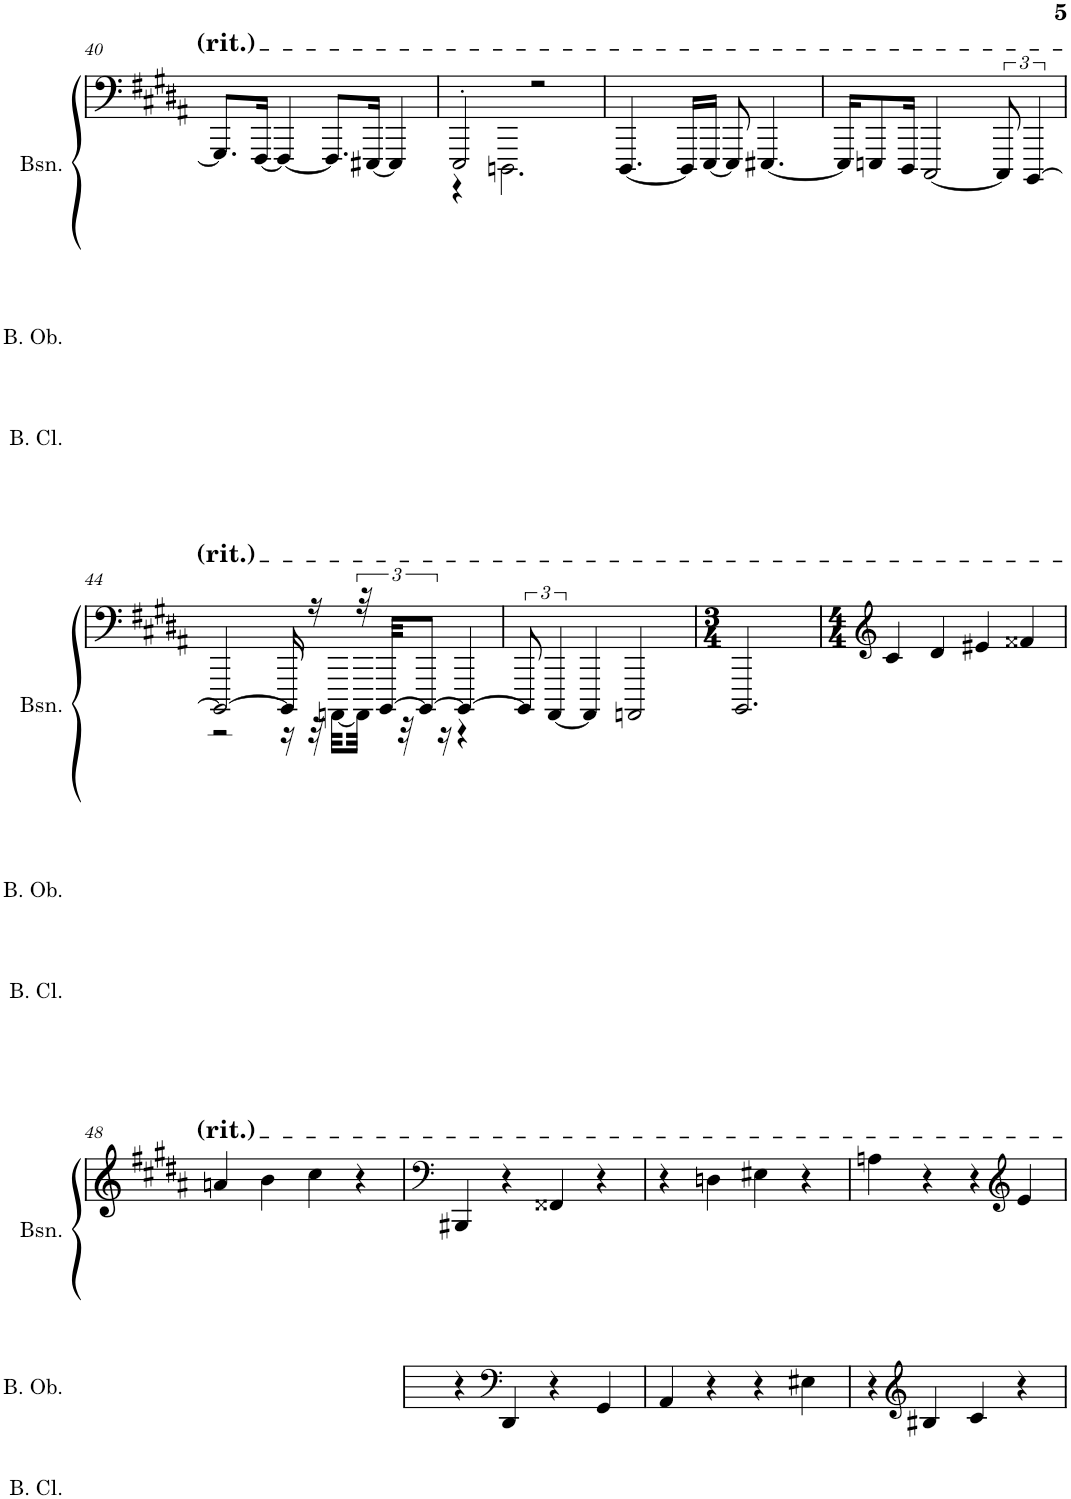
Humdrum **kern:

**kern	**kern	**kern	**kern
*part3	*part2	*part1	*part1
*staff4	*staff3	*staff2	*staff1
*I"Bass Clarinet	*I"Bass Oboe	*I"Bassoon	*
*I'B. Cl.	*I'B. Ob.	*I'Bsn.	*
!!LO:PB:g=z
*clefG2	*clefG2	*clefF4	*clefF4
*Trd8c14	*	*	*
*k[b-e-a-d-g-]	*k[f#c#g#d#a#]	*k[f#c#g#d#a#]	*k[f#c#g#d#a#]
*M4/4	*M4/4	*M4/4	*M4/4
=40	=40	=40	=40
1r	1r	1r	8.GGG#/L]
.	.	.	[16FFF#/Jk
.	.	.	4FFF#/_
.	.	.	8.FFF#/L]
.	.	.	[16EEE#X/Jk
.	.	.	4EEE#/]
=41	=41	=41	=41
*	*	*	*^
1r	1r	1r	2EEE'/	4r
.	.	.	.	2.DDDn\
.	.	.	2r	.
*	*	*	*v	*v
=42	=42	=42	=42
1r	1r	1r	[4.DDD#/
.	.	.	16DDD#/LL]
.	.	.	[16EEE/JJ
.	.	.	8EEE/]
.	.	.	[4.EEE#X/
=43	=43	=43	=43
1r	1r	1r	16EEE#/KL]
.	.	.	8EEEn/
.	.	.	16DDD#/Jk
.	.	.	[2CCC#/
.	.	.	12CCC#/]
.	.	.	[6BBBB/
!!LO:LB:g=z
=44	=44	=44	=44
*	*	*	*^
1r	1r	1r	2BBBB/_	2r
.	.	.	16BBBB/]	16r
.	.	.	16r	32r
.	.	.	.	[32AAAAn\LLL
.	.	.	48r	32AAAA\JJJ]
.	.	.	[48BBBB/KKL	.
.	.	.	.	32r
.	.	.	12BBBB/J_	.
.	.	.	.	16r
.	.	.	4BBBB/_	4r
*	*	*	*v	*v
=45	=45	=45	=45
1r	1r	1r	12BBBB/]
.	.	.	[6AAAA#/
.	.	.	4AAAA#/]
.	.	.	2AAAAn/
=46	=46	=46	=46
*M3/4	*M3/4	*M3/4	*M3/4
2.r	2.r	2.r	2.BBBB/
=47	=47	=47	=47
*	*	*	*clefG2
*M4/4	*M4/4	*M4/4	*M4/4
1r	1r	1r	4c#/
.	.	.	4d#/
.	.	.	4e#X/
.	.	.	4f##X/
!!LO:LB:g=z
=48	=48	=48	=48
1r	1r	1r	4an/
.	.	.	4b\
.	.	.	4cc#\
.	.	.	4r
=49	=49	=49	=49
*	*	*	*clefF4
1r	4r	1r	4BBB#X/
*	*clefF4	*	*
.	4DD#/	.	4r
.	4r	.	4FF##X/
.	4GG#/	.	4r
=50	=50	=50	=50
1r	4AA#/	1r	4r
.	4r	.	4Dn\
.	4r	.	4E#X\
.	4E#X\	.	4r
=51	=51	=51	=51
1r	4r	1r	4An\
*	*clefG2	*	*
.	4B#X/	.	4r
.	4c#/	.	4r
*	*	*	*clefG2
.	4r	.	4e/
=	=	=	=
*-	*-	*-	*-
